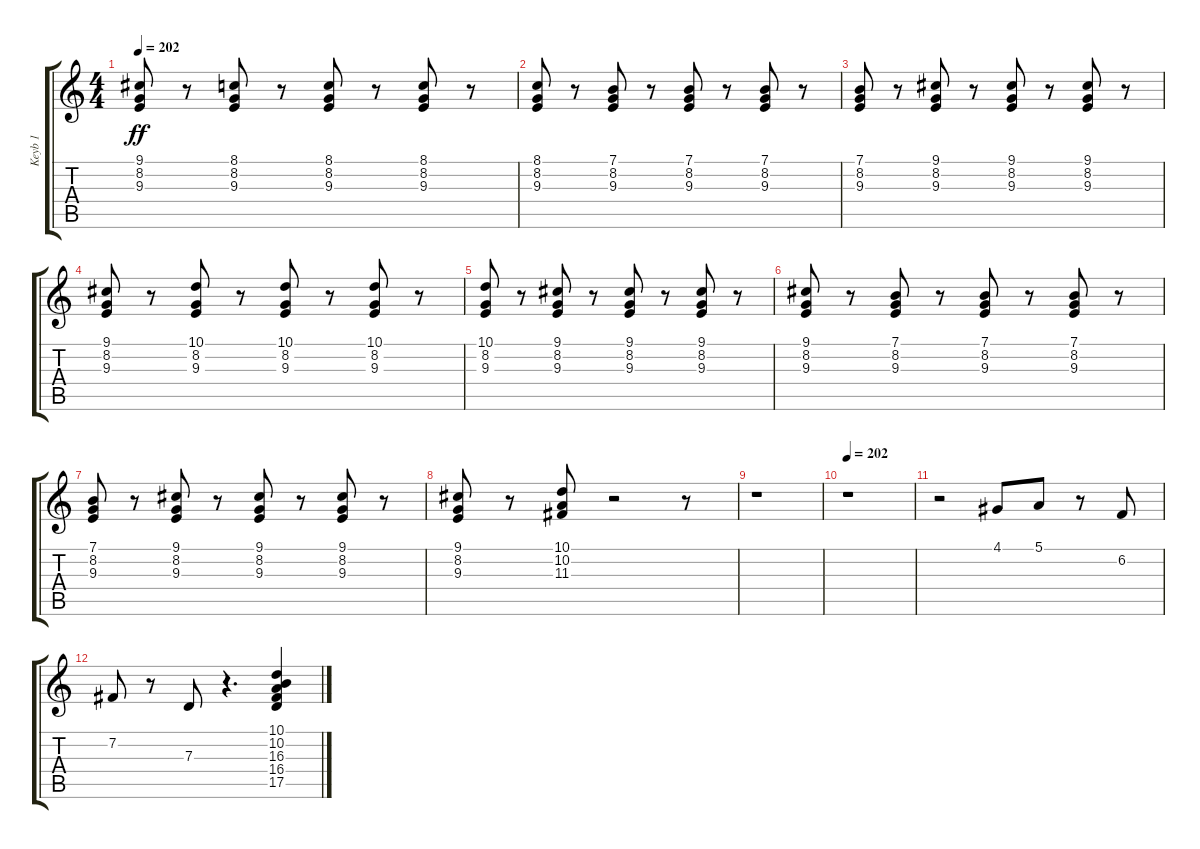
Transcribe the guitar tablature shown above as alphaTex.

\track ("Keyb 1" "Keyb 1") {instrument honkytonkpiano}
\staff {score tabs}
\tuning (E4 B3 G3 D3 A2 E2) {hide}
\ts (4 4)
\tempo 202
\clef g2
\ks c
(9.1 8.2 9.3).8{dy ff} r.8 (8.1 8.2 9.3).8 r.8 (8.1 8.2 9.3).8 r.8 (8.1 8.2 9.3).8 r.8 |
(8.1 8.2 9.3).8 r.8 (7.1 8.2 9.3).8 r.8 (7.1 8.2 9.3).8 r.8 (7.1 8.2 9.3).8 r.8 |
(7.1 8.2 9.3).8 r.8 (9.1 8.2 9.3).8 r.8 (9.1 8.2 9.3).8 r.8 (9.1 8.2 9.3).8 r.8 |
(9.1 8.2 9.3).8 r.8 (10.1 8.2 9.3).8 r.8 (10.1 8.2 9.3).8 r.8 (10.1 8.2 9.3).8 r.8 |
(10.1 8.2 9.3).8 r.8 (9.1 8.2 9.3).8 r.8 (9.1 8.2 9.3).8 r.8 (9.1 8.2 9.3).8 r.8 |
(9.1 8.2 9.3).8 r.8 (7.1 8.2 9.3).8 r.8 (7.1 8.2 9.3).8 r.8 (7.1 8.2 9.3).8 r.8 |
(7.1 8.2 9.3).8 r.8 (9.1 8.2 9.3).8 r.8 (9.1 8.2 9.3).8 r.8 (9.1 8.2 9.3).8 r.8 |
(9.1 8.2 9.3).8 r.8 (10.1 10.2 11.3).8 r.2 r.8 |
r.1 |
\tempo 202
r.1 |
r.2 4.1.8 5.1.8 r.8 6.2.8 |
7.2.8 r.8 7.3.8 r.4{d} (10.1 10.2 16.3 16.4 17.5).4
